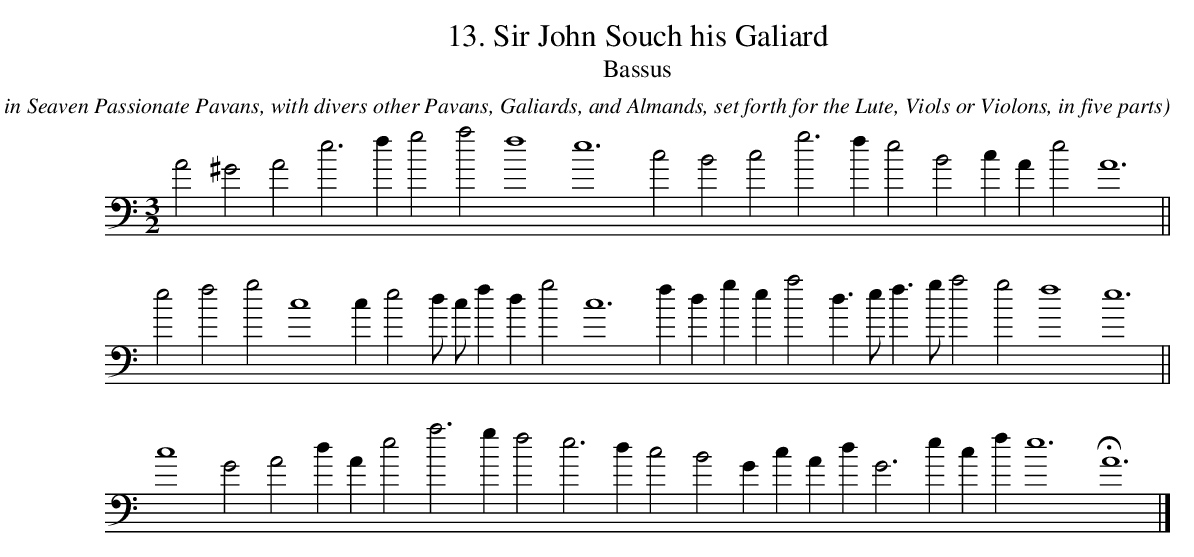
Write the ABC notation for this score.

X:1
T:13. Sir John Souch his Galiard
T:Bassus
C: John Dowland
O: From Lachrimae, or Seaven Teares figured in Seaven Passionate Pavans, with divers other Pavans, Galiards, and Almands, set forth for the Lute, Viols or Violons, in five parts
L:1/4
M:3/2
K:A min bass
A2 ^G2 A2 e3 f g2 a2 f4 e6 c2 B2 c2 g3 f e2 B2 c A e2 A6 ||
e2 f2 g2 c4 c e2 d/ c/ f d g2 c6 f d g e a2 d > e f > g a2 g2 f4 e6 ||
c4 G2 A2 d A e2 a3 g f2 e3 d c2 B2 G c A d G3 e c f e6 HA6 |]
